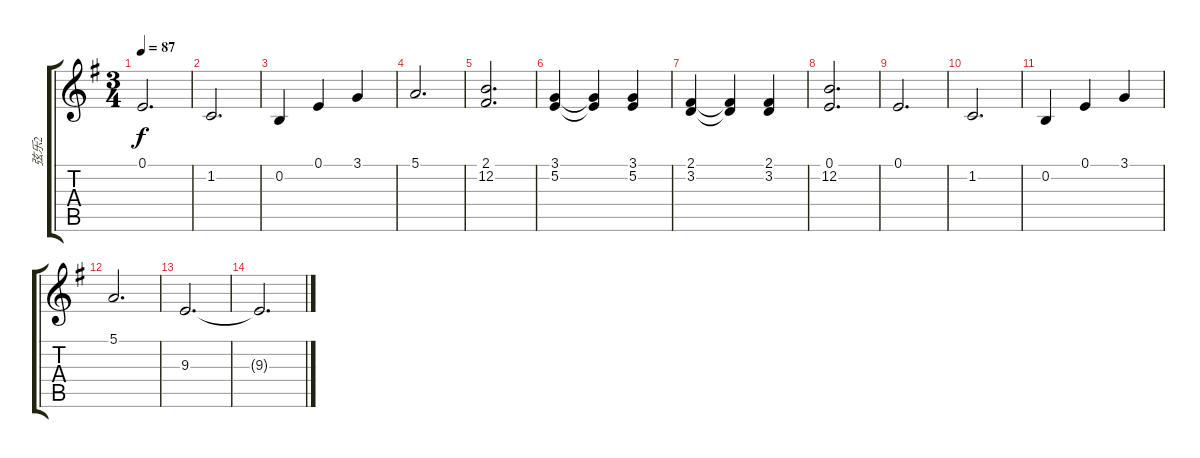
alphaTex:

\track ("弦乐2" "弦乐2") {instrument stringensemble1}
\staff {score tabs}
\tuning (E4 B3 G3 D3 A2 E2) {hide}
\ts (3 4)
\tempo 87
\clef g2
\ks g
0.1.2{d dy f} |
1.2.2{d} |
0.2.4 0.1.4 3.1.4 |
5.1.2{d} |
(2.1 12.2).2{d} |
(3.1 5.2).4 (3.1{t} 5.2{t}).4 (3.1 5.2).4 |
(2.1 3.2).4 (2.1{t} 3.2{t}).4 (2.1 3.2).4 |
(0.1 12.2).2{d} |
0.1.2{d} |
1.2.2{d} |
0.2.4 0.1.4 3.1.4 |
5.1.2{d} |
9.3.2{d} |
9.3{t}.2{d}
